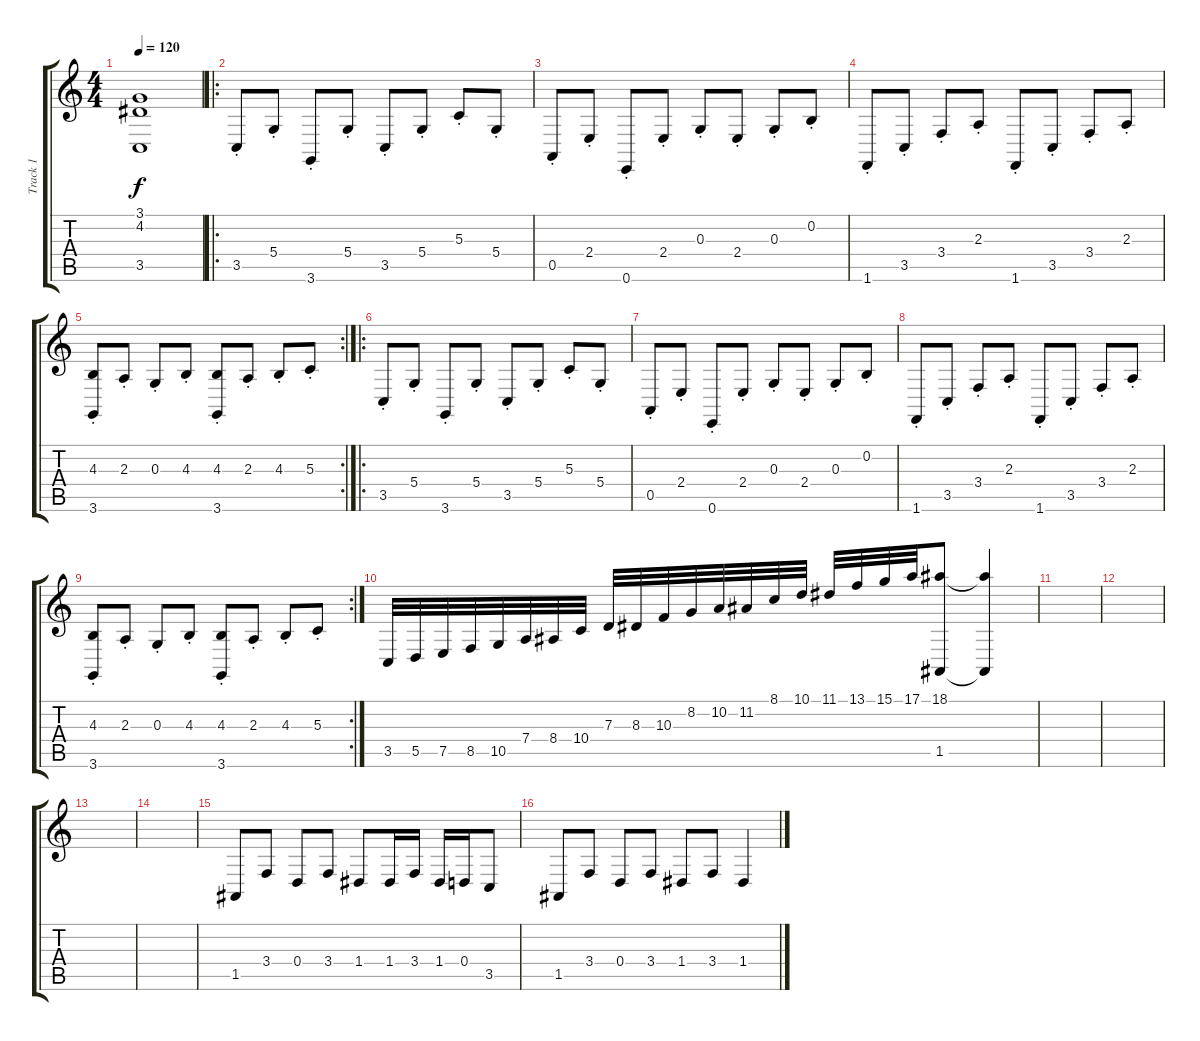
\track ("Track 1" "Track 1") {instrument acousticgrandpiano}
\staff {score tabs}
\tuning (E4 B3 G3 D3 A2 E2) {hide}
\ts (4 4)
\tempo 120
\clef g2
\ks c
(3.1{t} 4.2{t} 3.5{t}).1{dy f} |
\ro
3.5{st}.8 5.4{st}.8 3.6{st}.8 5.4{st}.8 3.5{st}.8 5.4{st}.8 5.3{st}.8 5.4{st}.8 |
0.5{st}.8 2.4{st}.8 0.6{st}.8 2.4{st}.8 0.3{st}.8 2.4{st}.8 0.3{st}.8 0.2{st}.8 |
1.6{st}.8 3.5{st}.8 3.4{st}.8 2.3{st}.8 1.6{st}.8 3.5{st}.8 3.4{st}.8 2.3{st}.8 |
\rc 2
(4.3{st} 3.6{st}).8 2.3{st}.8 0.3{st}.8 4.3{st}.8 (4.3{st} 3.6{st}).8 2.3{st}.8 4.3{st}.8 5.3{st}.8 |
\ro
3.5{st}.8 5.4{st}.8 3.6{st}.8 5.4{st}.8 3.5{st}.8 5.4{st}.8 5.3{st}.8 5.4{st}.8 |
0.5{st}.8 2.4{st}.8 0.6{st}.8 2.4{st}.8 0.3{st}.8 2.4{st}.8 0.3{st}.8 0.2{st}.8 |
1.6{st}.8 3.5{st}.8 3.4{st}.8 2.3{st}.8 1.6{st}.8 3.5{st}.8 3.4{st}.8 2.3{st}.8 |
\rc 2
(4.3{st} 3.6{st}).8 2.3{st}.8 0.3{st}.8 4.3{st}.8 (4.3{st} 3.6{st}).8 2.3{st}.8 4.3{st}.8 5.3{st}.8 |
3.5.32 5.5.32 7.5.32 8.5.32 10.5.32 7.4.32 8.4.32 10.4.32 7.3.32 8.3.32 10.3.32 8.2.32 10.2.32 11.2.32 8.1.32 10.1.32 11.1.32 13.1.32 15.1.32 17.1.32 (18.1 1.5).8 (18.1{t} 1.5{t}).4 |
|
|
|
|
1.5.8 3.4.8 0.4.8 3.4.8 1.4.8 1.4.16 3.4.16 1.4.16 0.4.16 3.5.8 |
1.5.8 3.4.8 0.4.8 3.4.8 1.4.8 3.4.8 1.4.4
